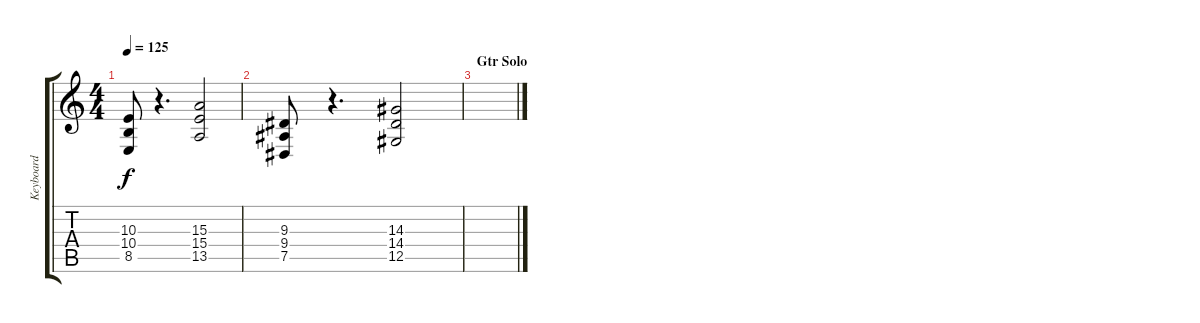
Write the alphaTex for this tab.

\track ("Keyboard" "Keyboard") {instrument choiraahs}
\staff {score tabs}
\tuning (Eb4 Bb3 Gb3 Db3 Ab2 Eb2) {hide}
\ts (4 4)
\tempo 125
\clef g2
\ks c
(10.3 10.4 8.5).8{dy f} r.4{d} (15.3 15.4 13.5).2 |
(9.3 9.4 7.5).8 r.4{d} (14.3 14.4 12.5).2 |
\section ("" "Gtr Solo")
